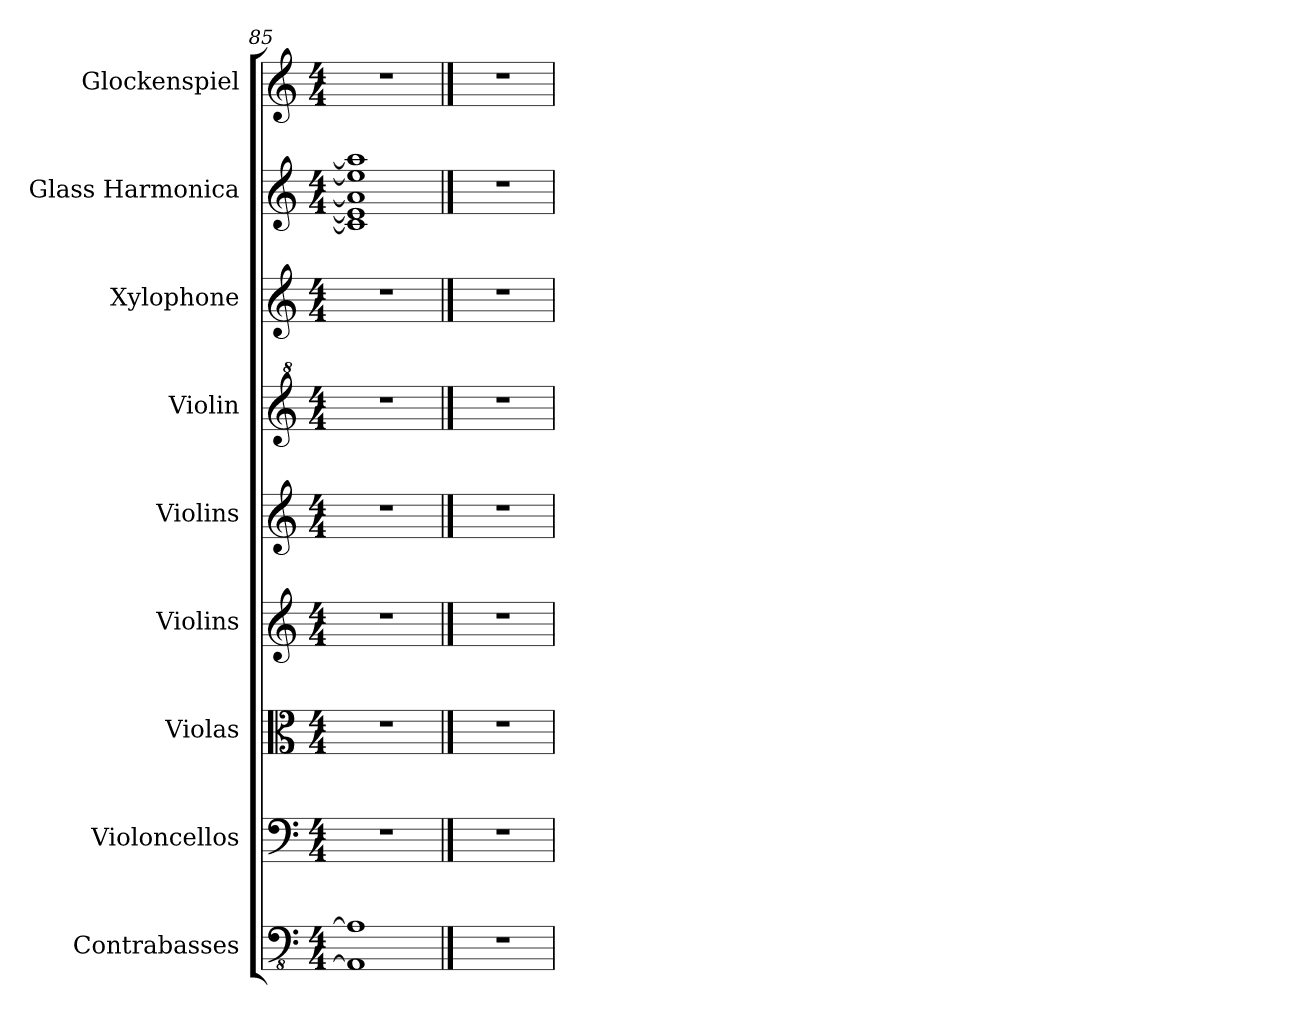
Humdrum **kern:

**kern	**kern	**kern	**kern	**kern	**kern	**kern	**kern	**kern
*part9	*part8	*part7	*part6	*part5	*part4	*part3	*part2	*part1
*staff9	*staff8	*staff7	*staff6	*staff5	*staff4	*staff3	*staff2	*staff1
*I"Contrabasses	*I"Violoncellos	*I"Violas	*I"Violins	*I"Violins	*I"Violin	*I"Xylophone	*I"Glass Harmonica	*I"Glockenspiel
*I'Cbs.	*I'Vcs.	*I'Vlas.	*I'Vlns.	*I'Vlns.	*I'Vln.	*I'Xyl.	*I'Gla. Har.	*I'Glk.
*clefFv4	*clefF4	*clefC3	*clefG2	*clefG2	*clefG^2	*clefG2	*clefG2	*clefG2
*	*	*	*	*	*	*ITrd-7c-12	*	*ITrd-14c-24
*k[]	*k[]	*k[]	*k[]	*k[]	*k[]	*k[]	*k[]	*k[]
*M4/4	*M4/4	*M4/4	*M4/4	*M4/4	*M4/4	*M4/4	*M4/4	*M4/4
=85	=85	=85	=85	=85	=85	=85	=85	=85
1AAA] 1AA]	1r	1r	1r	1r	1r	1r	1c#] 1e] 1a] 1ee] 1aa]	1r
!!LO:PB:g=z
==86	==86	==86	==86	==86	==86	==86	==86	==86
1r	1r	1r	1r	1r	1r	1r	1r	1r
=	=	=	=	=	=	=	=	=
*-	*-	*-	*-	*-	*-	*-	*-	*-
